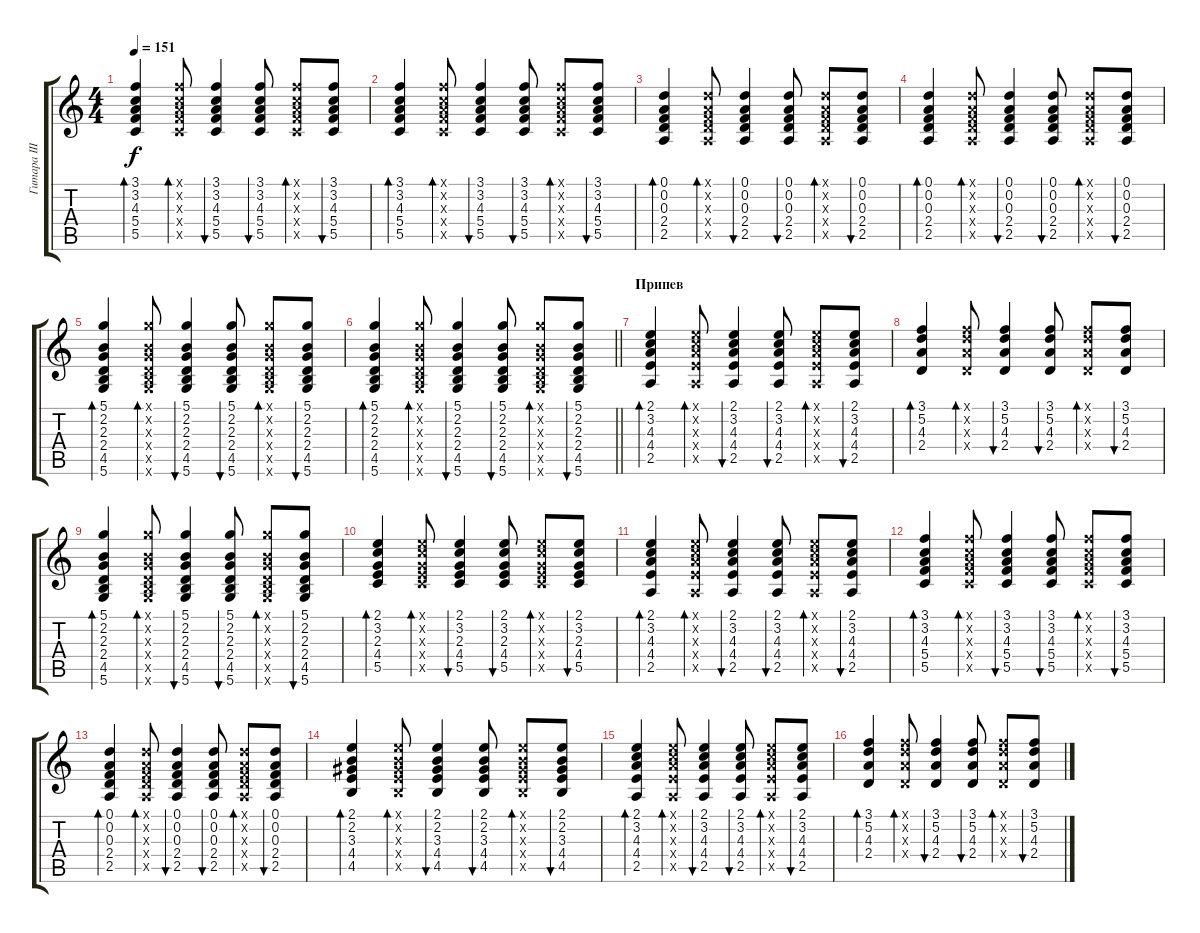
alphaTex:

\track ("Гитара III п" "Гитара III") {instrument acousticguitarsteel}
\staff {score tabs}
\tuning (D4 A3 F3 C3 G2 D2) {hide}
\ts (4 4)
\tempo 151
\clef g2
\ks c
(3.1 3.2 4.3 5.4 5.5).4{bd 60 dy f} (3.1{x} 3.2{x} 4.3{x} 5.4{x} 5.5{x}).8{bd 60} (3.1 3.2 4.3 5.4 5.5).4{bu 60} (3.1 3.2 4.3 5.4 5.5).8{bu 60} (3.1{x} 3.2{x} 4.3{x} 5.4{x} 5.5{x}).8{bd 60} (3.1 3.2 4.3 5.4 5.5).8{bu 60} |
(3.1 3.2 4.3 5.4 5.5).4{bd 60} (3.1{x} 3.2{x} 4.3{x} 5.4{x} 5.5{x}).8{bd 60} (3.1 3.2 4.3 5.4 5.5).4{bu 60} (3.1 3.2 4.3 5.4 5.5).8{bu 60} (3.1{x} 3.2{x} 4.3{x} 5.4{x} 5.5{x}).8{bd 60} (3.1 3.2 4.3 5.4 5.5).8{bu 60} |
(0.1 0.2 0.3 2.4 2.5).4{bd 60} (0.1{x} 0.2{x} 0.3{x} 2.4{x} 2.5{x}).8{bd 60} (0.1 0.2 0.3 2.4 2.5).4{bu 60} (0.1 0.2 0.3 2.4 2.5).8{bu 60} (0.1{x} 0.2{x} 0.3{x} 2.4{x} 2.5{x}).8{bd 60} (0.1 0.2 0.3 2.4 2.5).8{bu 60} |
(0.1 0.2 0.3 2.4 2.5).4{bd 60} (0.1{x} 0.2{x} 0.3{x} 2.4{x} 2.5{x}).8{bd 60} (0.1 0.2 0.3 2.4 2.5).4{bu 60} (0.1 0.2 0.3 2.4 2.5).8{bu 60} (0.1{x} 0.2{x} 0.3{x} 2.4{x} 2.5{x}).8{bd 60} (0.1 0.2 0.3 2.4 2.5).8{bu 60} |
(5.1 2.2 2.3 2.4 4.5 5.6).4{bd 60} (5.1{x} 2.2{x} 2.3{x} 2.4{x} 4.5{x} 5.6{x}).8{bd 60} (5.1 2.2 2.3 2.4 4.5 5.6).4{bu 60} (5.1 2.2 2.3 2.4 4.5 5.6).8{bu 60} (5.1{x} 2.2{x} 2.3{x} 2.4{x} 4.5{x} 5.6{x}).8{bd 60} (5.1 2.2 2.3 2.4 4.5 5.6).8{bu 60} |
\barLineRight lightlight
(5.1 2.2 2.3 2.4 4.5 5.6).4{bd 60} (5.1{x} 2.2{x} 2.3{x} 2.4{x} 4.5{x} 5.6{x}).8{bd 60} (5.1 2.2 2.3 2.4 4.5 5.6).4{bu 60} (5.1 2.2 2.3 2.4 4.5 5.6).8{bu 60} (5.1{x} 2.2{x} 2.3{x} 2.4{x} 4.5{x} 5.6{x}).8{bd 60} (5.1 2.2 2.3 2.4 4.5 5.6).8{bu 60} |
\section ("" "Припев")
(2.1 3.2 4.3 4.4 2.5).4{bd 60} (2.1{x} 3.2{x} 4.3{x} 4.4{x} 2.5{x}).8{bd 60} (2.1 3.2 4.3 4.4 2.5).4{bu 60} (2.1 3.2 4.3 4.4 2.5).8{bu 60} (2.1{x} 3.2{x} 4.3{x} 4.4{x} 2.5{x}).8{bd 60} (2.1 3.2 4.3 4.4 2.5).8{bu 60} |
(3.1 5.2 4.3 2.4).4{bd 60} (3.1{x} 5.2{x} 4.3{x} 2.4{x}).8{bd 60} (3.1 5.2 4.3 2.4).4{bu 60} (3.1 5.2 4.3 2.4).8{bu 60} (3.1{x} 5.2{x} 4.3{x} 2.4{x}).8{bd 60} (3.1 5.2 4.3 2.4).8{bu 60} |
(5.1 2.2 2.3 2.4 4.5 5.6).4{bd 60} (5.1{x} 2.2{x} 2.3{x} 2.4{x} 4.5{x} 5.6{x}).8{bd 60} (5.1 2.2 2.3 2.4 4.5 5.6).4{bu 60} (5.1 2.2 2.3 2.4 4.5 5.6).8{bu 60} (5.1{x} 2.2{x} 2.3{x} 2.4{x} 4.5{x} 5.6{x}).8{bd 60} (5.1 2.2 2.3 2.4 4.5 5.6).8{bu 60} |
(2.1 3.2 2.3 4.4 5.5).4{bd 60} (2.1{x} 3.2{x} 2.3{x} 4.4{x} 5.5{x}).8{bd 60} (2.1 3.2 2.3 4.4 5.5).4{bu 60} (2.1 3.2 2.3 4.4 5.5).8{bu 60} (2.1{x} 3.2{x} 2.3{x} 4.4{x} 5.5{x}).8{bd 60} (2.1 3.2 2.3 4.4 5.5).8{bu 60} |
(2.1 3.2 4.3 4.4 2.5).4{bd 60} (2.1{x} 3.2{x} 4.3{x} 4.4{x} 2.5{x}).8{bd 60} (2.1 3.2 4.3 4.4 2.5).4{bu 60} (2.1 3.2 4.3 4.4 2.5).8{bu 60} (2.1{x} 3.2{x} 4.3{x} 4.4{x} 2.5{x}).8{bd 60} (2.1 3.2 4.3 4.4 2.5).8{bu 60} |
(3.1 3.2 4.3 5.4 5.5).4{bd 60} (3.1{x} 3.2{x} 4.3{x} 5.4{x} 5.5{x}).8{bd 60} (3.1 3.2 4.3 5.4 5.5).4{bu 60} (3.1 3.2 4.3 5.4 5.5).8{bu 60} (3.1{x} 3.2{x} 4.3{x} 5.4{x} 5.5{x}).8{bd 60} (3.1 3.2 4.3 5.4 5.5).8{bu 60} |
(0.1 0.2 0.3 2.4 2.5).4{bd 60} (0.1{x} 0.2{x} 0.3{x} 2.4{x} 2.5{x}).8{bd 60} (0.1 0.2 0.3 2.4 2.5).4{bu 60} (0.1 0.2 0.3 2.4 2.5).8{bu 60} (0.1{x} 0.2{x} 0.3{x} 2.4{x} 2.5{x}).8{bd 60} (0.1 0.2 0.3 2.4 2.5).8{bu 60} |
(2.1 2.2 3.3 4.4 4.5).4{bd 60} (2.1{x} 2.2{x} 3.3{x} 4.4{x} 4.5{x}).8{bd 60} (2.1 2.2 3.3 4.4 4.5).4{bu 60} (2.1 2.2 3.3 4.4 4.5).8{bu 60} (2.1{x} 2.2{x} 3.3{x} 4.4{x} 4.5{x}).8{bd 60} (2.1 2.2 3.3 4.4 4.5).8{bu 60} |
(2.1 3.2 4.3 4.4 2.5).4{bd 60} (2.1{x} 3.2{x} 4.3{x} 4.4{x} 2.5{x}).8{bd 60} (2.1 3.2 4.3 4.4 2.5).4{bu 60} (2.1 3.2 4.3 4.4 2.5).8{bu 60} (2.1{x} 3.2{x} 4.3{x} 4.4{x} 2.5{x}).8{bd 60} (2.1 3.2 4.3 4.4 2.5).8{bu 60} |
(3.1 5.2 4.3 2.4).4{bd 60} (3.1{x} 5.2{x} 4.3{x} 2.4{x}).8{bd 60} (3.1 5.2 4.3 2.4).4{bu 60} (3.1 5.2 4.3 2.4).8{bu 60} (3.1{x} 5.2{x} 4.3{x} 2.4{x}).8{bd 60} (3.1 5.2 4.3 2.4).8{bu 60}
